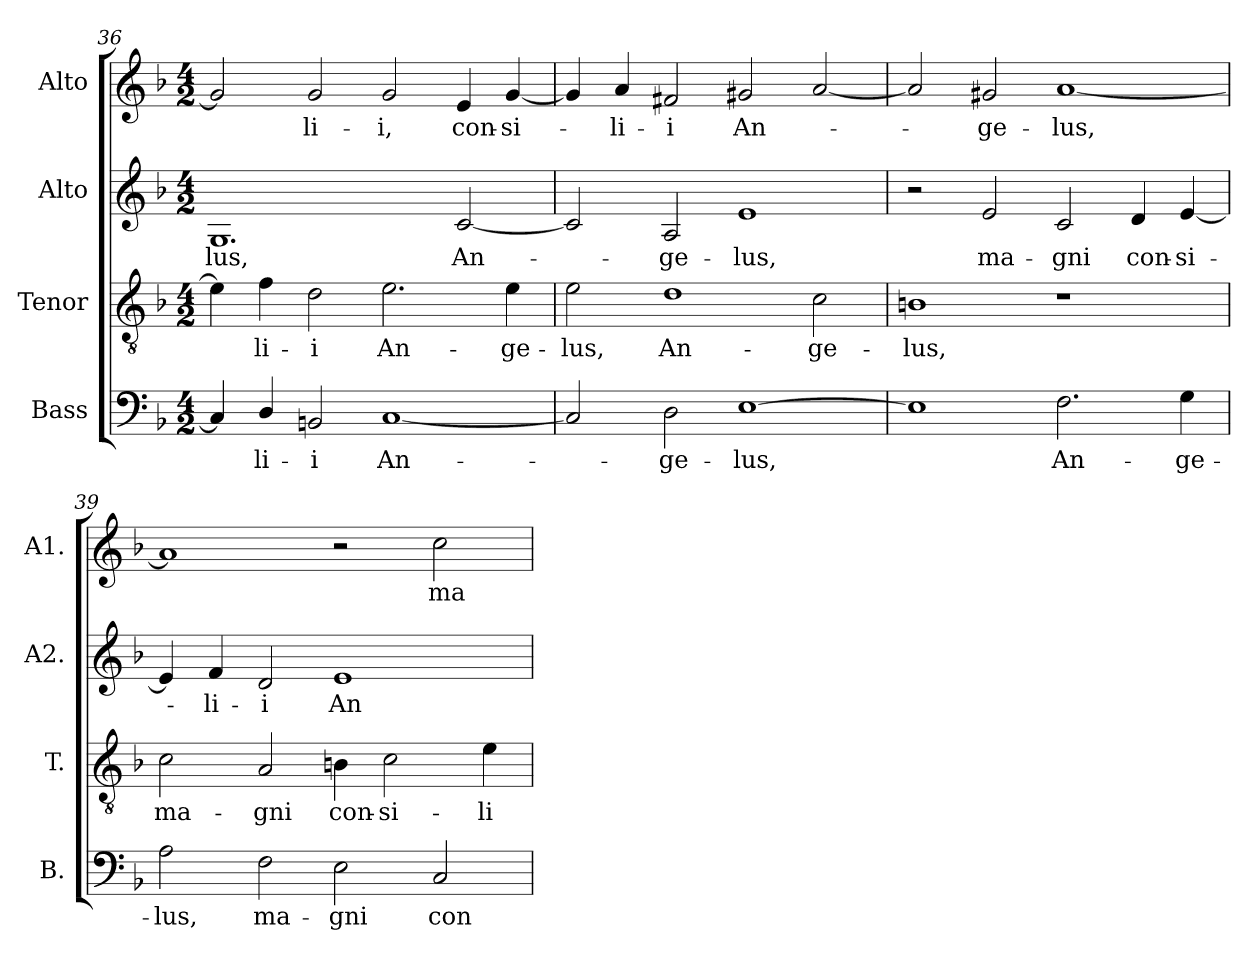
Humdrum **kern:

**kern	**text	**kern	**text	**kern	**text	**kern	**text
*part4	*part4	*part3	*part3	*part2	*part2	*part1	*part1
*staff4	*staff4	*staff3	*staff3	*staff2	*staff2	*staff1	*staff1
*I"Bass	*	*I"Tenor	*	*I"Alto	*	*I"Alto	*
*I'B.	*	*I'T.	*	*I'A2.	*	*I'A1.	*
*clefF4	*	*clefGv2	*	*clefG2	*	*clefG2	*
*	*	*ITrd7c12	*	*	*	*	*
*k[b-]	*	*k[b-]	*	*k[b-]	*	*k[b-]	*
*F:	*	*F:	*	*F:	*	*F:	*
*M4/2	*	*M4/2	*	*M4/2	*	*M4/2	*
=36	=36	=36	=36	=36	=36	=36	=36
!	!	!	!	!	!LO:LY:b:color=#000000	!	!
4Ci/]	.	4Ei\]	.	1.Gi	-lus,	2gi/]	.
!	!LO:LY:b:color=#000000	!	!	!	!	!	!
!	!	!	!LO:LY:b:color=#000000	!	!	!	!
4Di/	-li-	4Fi\	-li-	.	.	.	.
!	!LO:LY:b:color=#000000	!	!	!	!	!	!
!	!	!	!LO:LY:b:color=#000000	!	!	!	!
!	!	!	!	!	!	!	!LO:LY:b:color=#000000
2BBni/	-i	2Di\	-i	.	.	2gi/	-li-
!	!LO:LY:b:color=#000000	!	!	!	!	!	!
!	!	!	!LO:LY:b:color=#000000	!	!	!	!
!	!	!	!	!	!	!	!LO:LY:b:color=#000000
[1Ci	An-	2.Ei\	An-	.	.	2gi/	-i,
!	!	!	!	!	!LO:LY:b:color=#000000	!	!
!	!	!	!	!	!	!	!LO:LY:b:color=#000000
.	.	.	.	[2ci/	An-	4ei/	con-
!	!	!	!LO:LY:b:color=#000000	!	!	!	!
!	!	!	!	!	!	!	!LO:LY:b:color=#000000
.	.	4Ei\	-ge-	.	.	[4gi/	-si-
=37	=37	=37	=37	=37	=37	=37	=37
!	!	!	!LO:LY:b:color=#000000	!	!	!	!
2Ci/]	.	2Ei\	-lus,	2ci/]	.	4gi/]	.
!	!	!	!	!	!	!	!LO:LY:b:color=#000000
.	.	.	.	.	.	4ai/	-li-
!	!LO:LY:b:color=#000000	!	!	!	!	!	!
!	!	!	!LO:LY:b:color=#000000	!	!	!	!
!	!	!	!	!	!LO:LY:b:color=#000000	!	!
!	!	!	!	!	!	!	!LO:LY:b:color=#000000
2Di\	-ge-	1Di	An-	2Ai/	-ge-	2f#Xi/	-i
!	!LO:LY:b:color=#000000	!	!	!	!	!	!
!	!	!	!	!	!LO:LY:b:color=#000000	!	!
!	!	!	!	!	!	!	!LO:LY:b:color=#000000
[1Ei	-lus,	.	.	1ei	-lus,	2g#Xi/	An-
!	!	!	!LO:LY:b:color=#000000	!	!	!	!
.	.	2Ci\	-ge-	.	.	[2ai/	.
!!LO:LB:g=z
=38	=38	=38	=38	=38	=38	=38	=38
!	!	!	!LO:LY:b:color=#000000	!	!	!	!
1Ei]	.	1BBni	-lus,	2r	.	2ai/]	.
!	!	!	!	!	!LO:LY:b:color=#000000	!	!
!	!	!	!	!	!	!	!LO:LY:b:color=#000000
.	.	.	.	2ei/	ma-	2g#Xi/	-ge-
!	!LO:LY:b:color=#000000	!	!	!	!	!	!
!	!	!	!	!	!LO:LY:b:color=#000000	!	!
!	!	!	!	!	!	!	!LO:LY:b:color=#000000
2.Fi\	An-	1r	.	2ci/	-gni	[1ai	-lus,
!	!	!	!	!	!LO:LY:b:color=#000000	!	!
.	.	.	.	4di/	con-	.	.
!	!LO:LY:b:color=#000000	!	!	!	!	!	!
!	!	!	!	!	!LO:LY:b:color=#000000	!	!
4Gi\	-ge-	.	.	[4ei/	-si-	.	.
=39	=39	=39	=39	=39	=39	=39	=39
!	!LO:LY:b:color=#000000	!	!	!	!	!	!
!	!	!	!LO:LY:b:color=#000000	!	!	!	!
2Ai\	-lus,	2Ci\	ma-	4ei/]	.	1ai]	.
!	!	!	!	!	!LO:LY:b:color=#000000	!	!
.	.	.	.	4fi/	-li-	.	.
!	!LO:LY:b:color=#000000	!	!	!	!	!	!
!	!	!	!LO:LY:b:color=#000000	!	!	!	!
!	!	!	!	!	!LO:LY:b:color=#000000	!	!
2Fi\	ma-	2AAi/	-gni	2di/	-i	.	.
!	!LO:LY:b:color=#000000	!	!	!	!	!	!
!	!	!	!LO:LY:b:color=#000000	!	!	!	!
!	!	!	!	!	!LO:LY:b:color=#000000	!	!
2Ei\	-gni	4BBni\	con-	1ei	An-	2r	.
!	!	!	!LO:LY:b:color=#000000	!	!	!	!
.	.	2Ci\	-si-	.	.	.	.
!	!LO:LY:b:color=#000000	!	!	!	!	!	!
!	!	!	!	!	!	!	!LO:LY:b:color=#000000
2Ci/	con-	.	.	.	.	2cci\	ma-
!	!	!	!LO:LY:b:color=#000000	!	!	!	!
.	.	4Ei\	-li-	.	.	.	.
=	=	=	=	=	=	=	=
*-	*-	*-	*-	*-	*-	*-	*-
